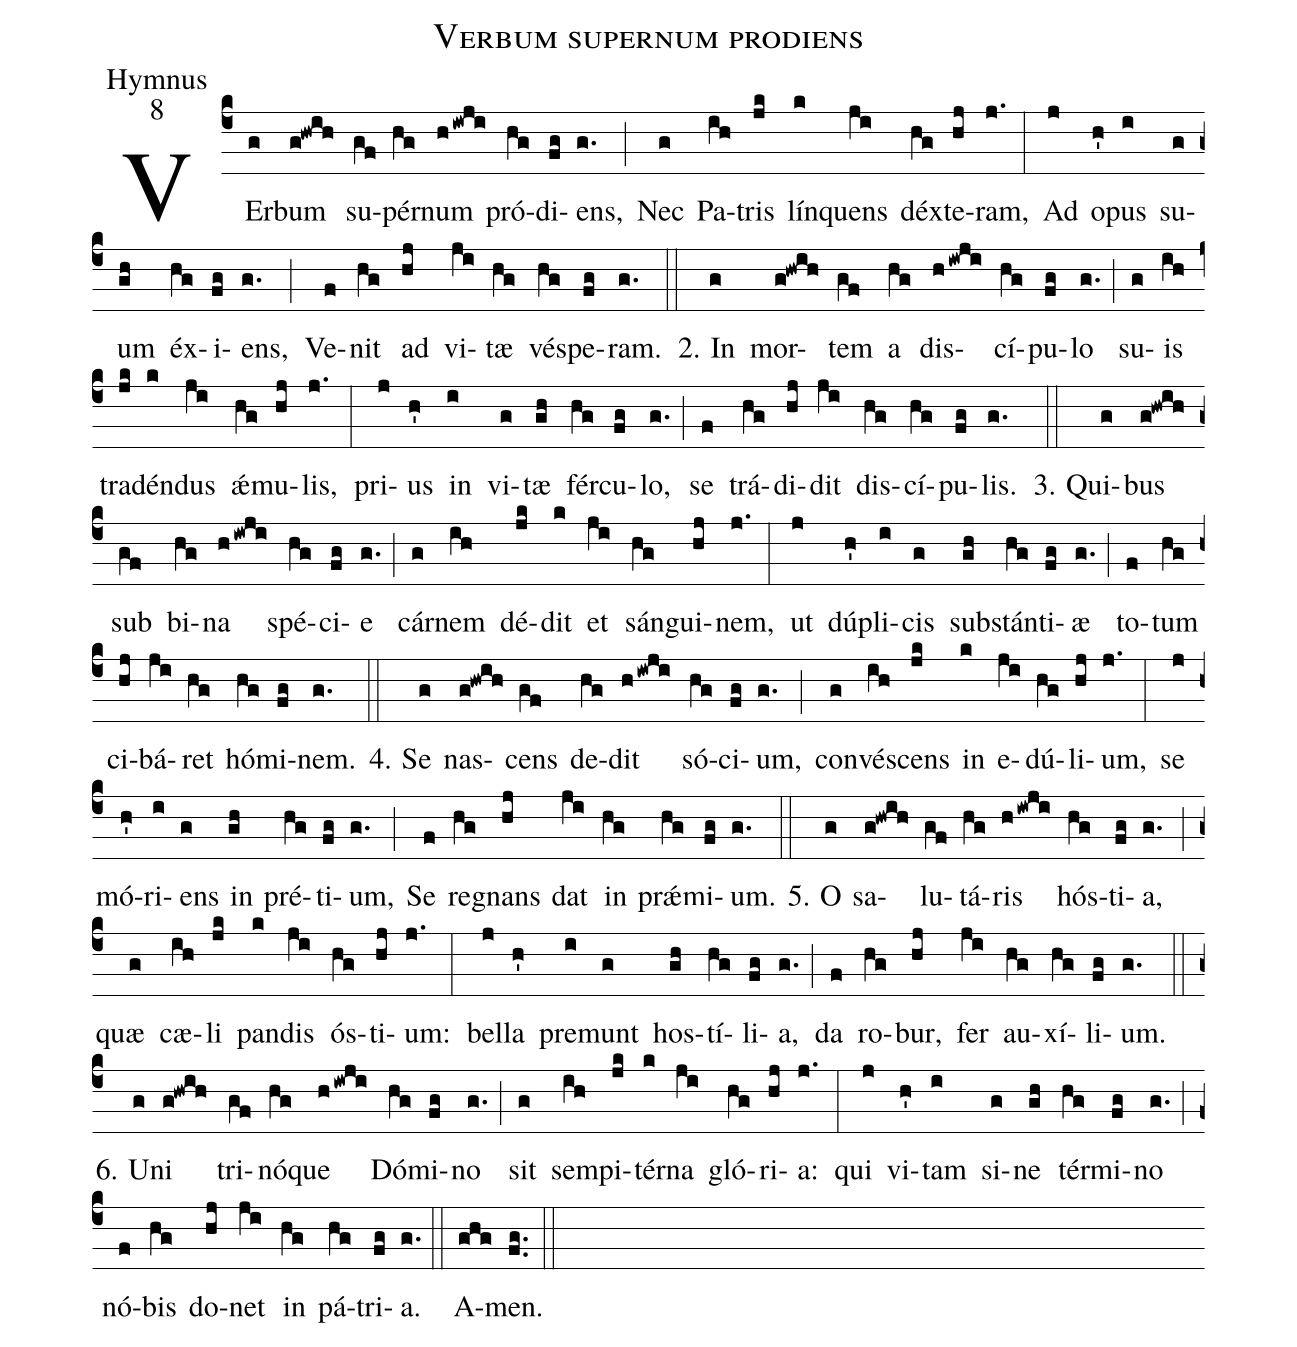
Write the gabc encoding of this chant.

name:Verbum supernum prodiens;
office-part:Hymnus;
mode:8;
%%
(c4) VEr(g)bum(g!hwih) su(gf)pér(hg)num(hiwji) pró(hg)di(fg)ens,(g.) (;) Nec(g) Pa(ih)tris(jk) lín(k)quens(ji) déx(hg)te(hj)ram,(j.) (:) Ad(j) o(h')pus(i) su(g)um(gh) éx(hg)i(fg)ens,(g.) (;) Ve(f)nit(hg) ad(hj) vi(ji)tæ(hg) vé(hg)spe(fg)ram.(g.) (::)
2. In(g) mor(g!hwih)tem(gf) a(hg) dis(hiwji)cí(hg)pu(fg)lo(g.) (;) su(g)is(ih) tra(jk)dén(k)dus(ji) ǽ(hg)mu(hj)lis,(j.) (:) pri(j)us(h') in(i) vi(g)tæ(gh) fér(hg)cu(fg)lo,(g.) (;) se(f) trá(hg)di(hj)dit(ji) dis(hg)cí(hg)pu(fg)lis.(g.) (::)
3. Qui(g)bus(g!hwih) sub(gf) bi(hg)na(hiwji) spé(hg)ci(fg)e(g.) (;) cár(g)nem(ih) dé(jk)dit(k) et(ji) sán(hg)gui(hj)nem,(j.) (:) ut(j) dú(h')pli(i)cis(g) sub(gh)stán(hg)ti(fg)æ(g.) (;) to(f)tum(hg) ci(hj)bá(ji)ret(hg) hó(hg)mi(fg)nem.(g.) (::)
4. Se(g) nas(g!hwih)cens(gf) de(hg)dit(hiwji) só(hg)ci(fg)um,(g.) (;) con(g)vés(ih)cens(jk) in(k) e(ji)dú(hg)li(hj)um,(j.) (:) se(j) mó(h')ri(i)ens(g) in(gh) pré(hg)ti(fg)um,(g.) (;) Se(f) re(hg)gnans(hj) dat(ji) in(hg) prǽ(hg)mi(fg)um.(g.) (::)
5. O(g) sa(g!hwih)lu(gf)tá(hg)ris(hiwji) hós(hg)ti(fg)a,(g.) (;) quæ(g) cæ(ih)li(jk) pan(k)dis(ji) ós(hg)ti(hj)um:(j.) (:) be(j)lla(h') pre(i)munt(g) hos(gh)tí(hg)li(fg)a,(g.) (;) da(f) ro(hg)bur,(hj) fer(ji) au(hg)xí(hg)li(fg)um.(g.) (::)
6. U(g)ni(g!hwih) tri(gf)nó(hg)que(hiwji) Dó(hg)mi(fg)no(g.) (;) sit(g) sem(ih)pi(jk)tér(k)na(ji) gló(hg)ri(hj)a:(j.) (:) qui(j) vi(h')tam(i) si(g)ne(gh) tér(hg)mi(fg)no(g.) (;) nó(f)bis(hg) do(hj)net(ji) in(hg) pá(hg)tri(fg)a.(g.) (::)
A(ghg)men.(fg..) (::)
